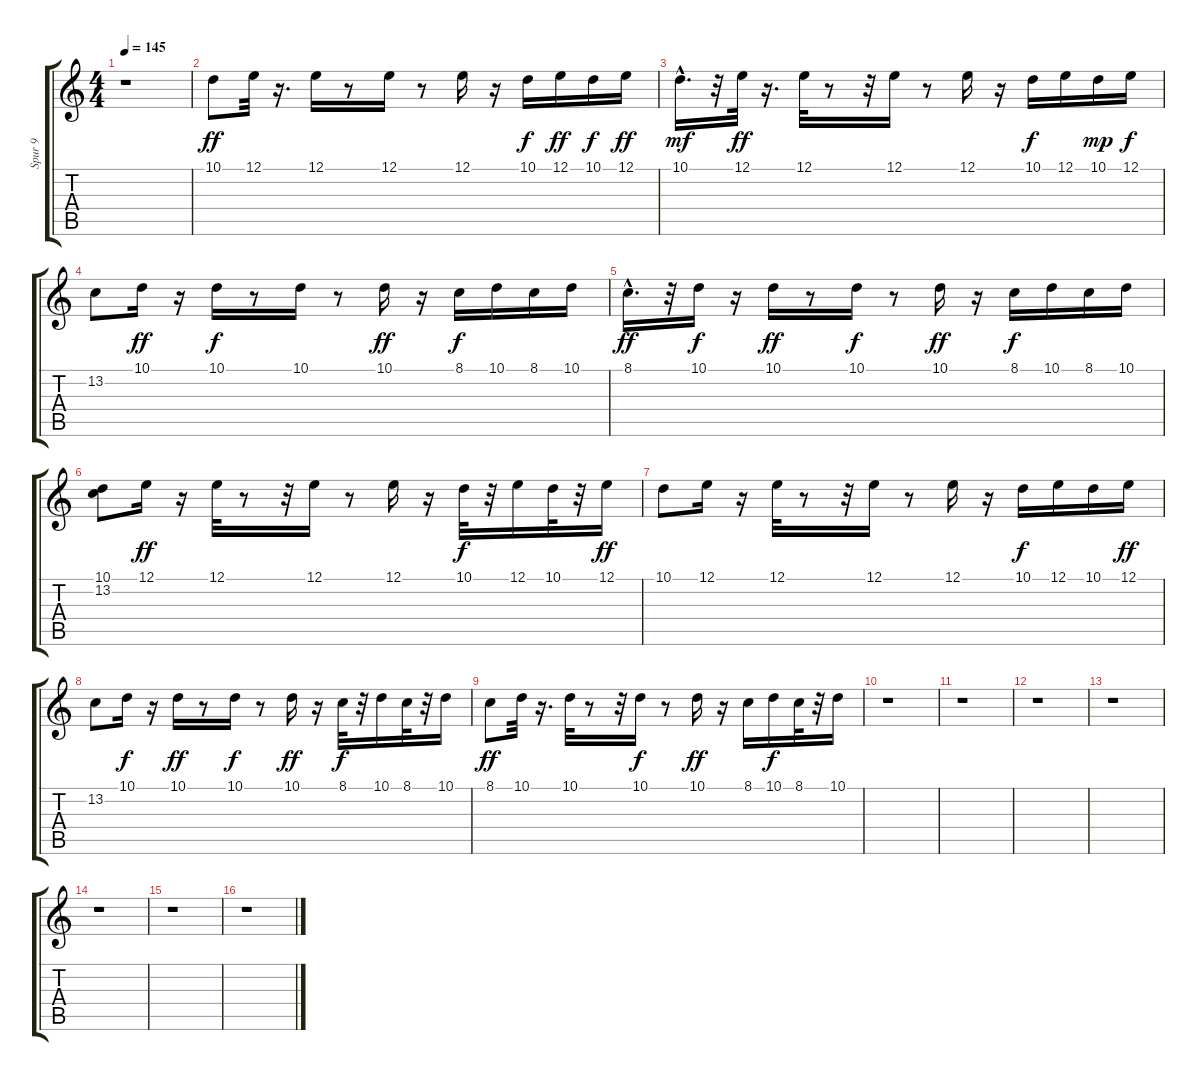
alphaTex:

\track ("Spur 9" "Spur 9") {instrument lead2sawtooth}
\staff {score tabs}
\tuning (E4 B3 G3 D3 A2 E2) {hide}
\ts (4 4)
\tempo 145
\clef g2
\ks c
r.1{dy ff} |
10.1.8 12.1.32 r.16{d} 12.1.16 r.8 12.1.16 r.8 12.1.16 r.16 10.1.16{dy f} 12.1.16{dy ff} 10.1.16{dy f} 12.1.16{dy ff} |
10.1{hac}.16{d dy mf} r.32 12.1.32{dy ff} r.16{d} 12.1.32 r.8 r.32 12.1.16 r.8 12.1.16 r.16 10.1.16{dy f} 12.1.16 10.1.16{dy mp} 12.1.16{dy f} |
13.2.8 10.1.16{dy ff} r.16 10.1.16{dy f} r.8 10.1.16 r.8 10.1.16{dy ff} r.16 8.1.16{dy f} 10.1.16 8.1.16 10.1.16 |
8.1{hac}.16{d dy ff} r.32 10.1.16{dy f} r.16 10.1.16{dy ff} r.8 10.1.16{dy f} r.8 10.1.16{dy ff} r.16 8.1.16{dy f} 10.1.16 8.1.16 10.1.16 |
(10.1 13.2).8 12.1.16{dy ff} r.16 12.1.32 r.8 r.32 12.1.16 r.8 12.1.16 r.16 10.1.32{dy f} r.32 12.1.16 10.1.32 r.32 12.1.16{dy ff} |
10.1.8 12.1.16 r.16 12.1.32 r.8 r.32 12.1.16 r.8 12.1.16 r.16 10.1.16{dy f} 12.1.16 10.1.16 12.1.16{dy ff} |
13.2.8 10.1.16{dy f} r.16 10.1.16{dy ff} r.8 10.1.16{dy f} r.8 10.1.16{dy ff} r.16 8.1.32{dy f} r.32 10.1.16 8.1.32 r.32 10.1.16 |
8.1.8{dy ff} 10.1.32 r.16{d} 10.1.32 r.8 r.32 10.1.16{dy f} r.8 10.1.16{dy ff} r.16 8.1.16 10.1.16{dy f} 8.1.32 r.32 10.1.16 |
r.1 |
r.1 |
r.1 |
r.1 |
r.1 |
r.1 |
r.1
